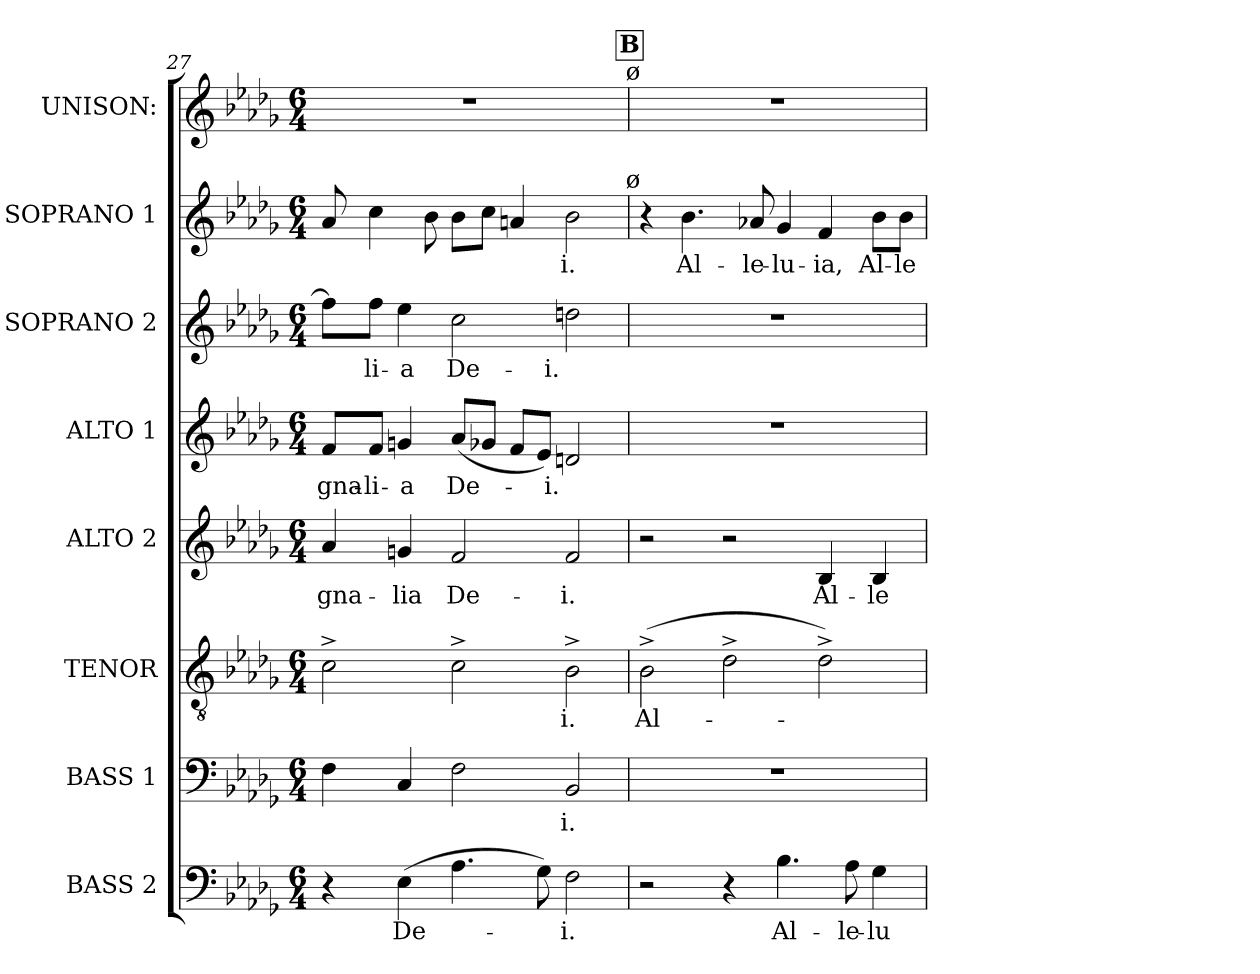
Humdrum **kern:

**kern	**text	**kern	**text	**kern	**text	**kern	**text	**kern	**text	**kern	**text	**kern	**text	**kern
*part8	*part8	*part7	*part7	*part6	*part6	*part5	*part5	*part4	*part4	*part3	*part3	*part2	*part2	*part1
*staff8	*staff8	*staff7	*staff7	*staff6	*staff6	*staff5	*staff5	*staff4	*staff4	*staff3	*staff3	*staff2	*staff2	*staff1
*I"BASS 2	*	*I"BASS 1	*	*I"TENOR	*	*I"ALTO 2	*	*I"ALTO 1	*	*I"SOPRANO 2	*	*I"SOPRANO 1	*	*I"UNISON:
*I'B2.	*	*I'B1.	*	*I'T.	*	*I'A2.	*	*I'A1.	*	*I'S2.	*	*I'S1.	*	*I'S.
*clefF4	*	*clefF4	*	*clefGv2	*	*clefG2	*	*clefG2	*	*clefG2	*	*clefG2	*	*clefG2
*	*	*	*	*ITrd7c12	*	*	*	*	*	*	*	*	*	*
*k[b-e-a-d-g-]	*	*k[b-e-a-d-g-]	*	*k[b-e-a-d-g-]	*	*k[b-e-a-d-g-]	*	*k[b-e-a-d-g-]	*	*k[b-e-a-d-g-]	*	*k[b-e-a-d-g-]	*	*k[b-e-a-d-g-]
*D-:	*	*D-:	*	*D-:	*	*D-:	*	*D-:	*	*D-:	*	*D-:	*	*D-:
*M6/4	*	*M6/4	*	*M6/4	*	*M6/4	*	*M6/4	*	*M6/4	*	*M6/4	*	*M6/4
=27	=27	=27	=27	=27	=27	=27	=27	=27	=27	=27	=27	=27	=27	=27
!	!	!	!	!	!	!	!LO:LY:b:color=#000000	!	!	!	!	!	!	!
!	!	!	!	!	!	!	!	!	!LO:LY:b:color=#000000	!	!	!	!	!LO:N:vis=1
4r	.	4Fi\	.	2C^i\	.	4a-i/	-gna-	8fi/L	-gna-	8ffi\L]	.	8a-i/	.	1.r
!	!	!	!	!	!	!	!	!	!LO:LY:b:color=#000000	!	!	!	!	!
!	!	!	!	!	!	!	!	!	!	!	!LO:LY:b:color=#000000	!	!	!
.	.	.	.	.	.	.	.	8fi/J	-li-	8ffi\J	-li-	4cci\	.	.
!	!LO:LY:b:color=#000000	!	!	!	!	!	!	!	!	!	!	!	!	!
!	!	!	!	!	!	!	!LO:LY:b:color=#000000	!	!	!	!	!	!	!
!	!	!	!	!	!	!	!	!	!LO:LY:b:color=#000000	!	!	!	!	!
!	!	!	!	!	!	!	!	!	!	!	!LO:LY:b:color=#000000	!	!	!
(4E-i\	De-	4Ci/	.	.	.	4gni/	-lia	4gni/	-a	4ee-i\	-a	.	.	.
.	.	.	.	.	.	.	.	.	.	.	.	8b-i\	.	.
!	!	!	!	!	!	!	!LO:LY:b:color=#000000	!	!	!	!	!	!	!
!	!	!	!	!	!	!	!	!	!LO:LY:b:color=#000000	!	!	!	!	!
!	!	!	!	!	!	!	!	!	!	!	!LO:LY:b:color=#000000	!	!	!
4.A-i\	.	2Fi\	.	2C^i\	.	2fi/	De-	(8a-i/L	De-	2cci\	De-	8b-i\L	.	.
.	.	.	.	.	.	.	.	8g-Xi/J	.	.	.	8cci\J	.	.
.	.	.	.	.	.	.	.	8fi/L	.	.	.	4ani/	.	.
8G-i\)	.	.	.	.	.	.	.	8e-i/J)	.	.	.	.	.	.
!	!LO:LY:b:color=#000000	!	!	!	!	!	!	!	!	!	!	!	!	!
!	!	!	!LO:LY:b:color=#000000	!	!	!	!	!	!	!	!	!	!	!
!	!	!	!	!	!LO:LY:b:color=#000000	!	!	!	!	!	!	!	!	!
!	!	!	!	!	!	!	!LO:LY:b:color=#000000	!	!	!	!	!	!	!
!	!	!	!	!	!	!	!	!	!LO:LY:b:color=#000000	!	!	!	!	!
!	!	!	!	!	!	!	!	!	!	!	!LO:LY:b:color=#000000	!	!	!
!	!	!	!	!	!	!	!	!	!	!	!	!	!LO:LY:b:color=#000000	!
2Fi\	-i.	2BB-i/	-i.	2BB-^i\	-i.	2fi/	-i.	2dni/	-i.	2ddni\	-i.	2b-i\	-i.	.
!!LO:REH:place=s1:B:color=#000000:enc=box:fs=17.1408:t=B
=28	=28	=28	=28	=28	=28	=28	=28	=28	=28	=28	=28	=28	=28	=28
!	!	!LO:N:vis=1	!	!	!	!	!	!	!	!	!	!	!	!
!	!	!	!	!	!	!	!	!	!	!	!	!	!	!LO:TX:a:rj:t=ø
!	!	!	!	!	!	!	!	!	!	!	!	!LO:TX:a:rj:t=ø	!	!
!	!	!	!	!	!LO:LY:b:color=#000000	!	!	!LO:N:vis=1	!	!LO:N:vis=1	!	!	!	!LO:N:vis=1
2r	.	1.r	.	(2BB-^i\	Al-	2r	.	1.r	.	1.r	.	4r	.	1.r
!	!	!	!	!	!	!	!	!	!	!	!	!	!LO:LY:b:color=#000000	!
.	.	.	.	.	.	.	.	.	.	.	.	4.b-i\	Al-	.
4r	.	.	.	2D-^i\	.	2r	.	.	.	.	.	.	.	.
!	!	!	!	!	!	!	!	!	!	!	!	!	!LO:LY:b:color=#000000	!
.	.	.	.	.	.	.	.	.	.	.	.	8a-Xi/	-le-	.
!	!LO:LY:b:color=#000000	!	!	!	!	!	!	!	!	!	!	!	!	!
!	!	!	!	!	!	!	!	!	!	!	!	!	!LO:LY:b:color=#000000	!
4.B-i\	Al-	.	.	.	.	.	.	.	.	.	.	4g-i/	-lu-	.
!	!	!	!	!	!	!	!LO:LY:b:color=#000000	!	!	!	!	!	!	!
!	!	!	!	!	!	!	!	!	!	!	!	!	!LO:LY:b:color=#000000	!
.	.	.	.	2D-^i\)	.	4B-i/	Al-	.	.	.	.	4fi/	-ia,	.
!	!LO:LY:b:color=#000000	!	!	!	!	!	!	!	!	!	!	!	!	!
8A-i\	-le-	.	.	.	.	.	.	.	.	.	.	.	.	.
!	!LO:LY:b:color=#000000	!	!	!	!	!	!	!	!	!	!	!	!	!
!	!	!	!	!	!	!	!LO:LY:b:color=#000000	!	!	!	!	!	!	!
!	!	!	!	!	!	!	!	!	!	!	!	!	!LO:LY:b:color=#000000	!
4G-i\	-lu-	.	.	.	.	4B-i/	-le-	.	.	.	.	8b-i\L	Al-	.
!	!	!	!	!	!	!	!	!	!	!	!	!	!LO:LY:b:color=#000000	!
.	.	.	.	.	.	.	.	.	.	.	.	8b-i\J	-le-	.
=	=	=	=	=	=	=	=	=	=	=	=	=	=	=
*-	*-	*-	*-	*-	*-	*-	*-	*-	*-	*-	*-	*-	*-	*-
